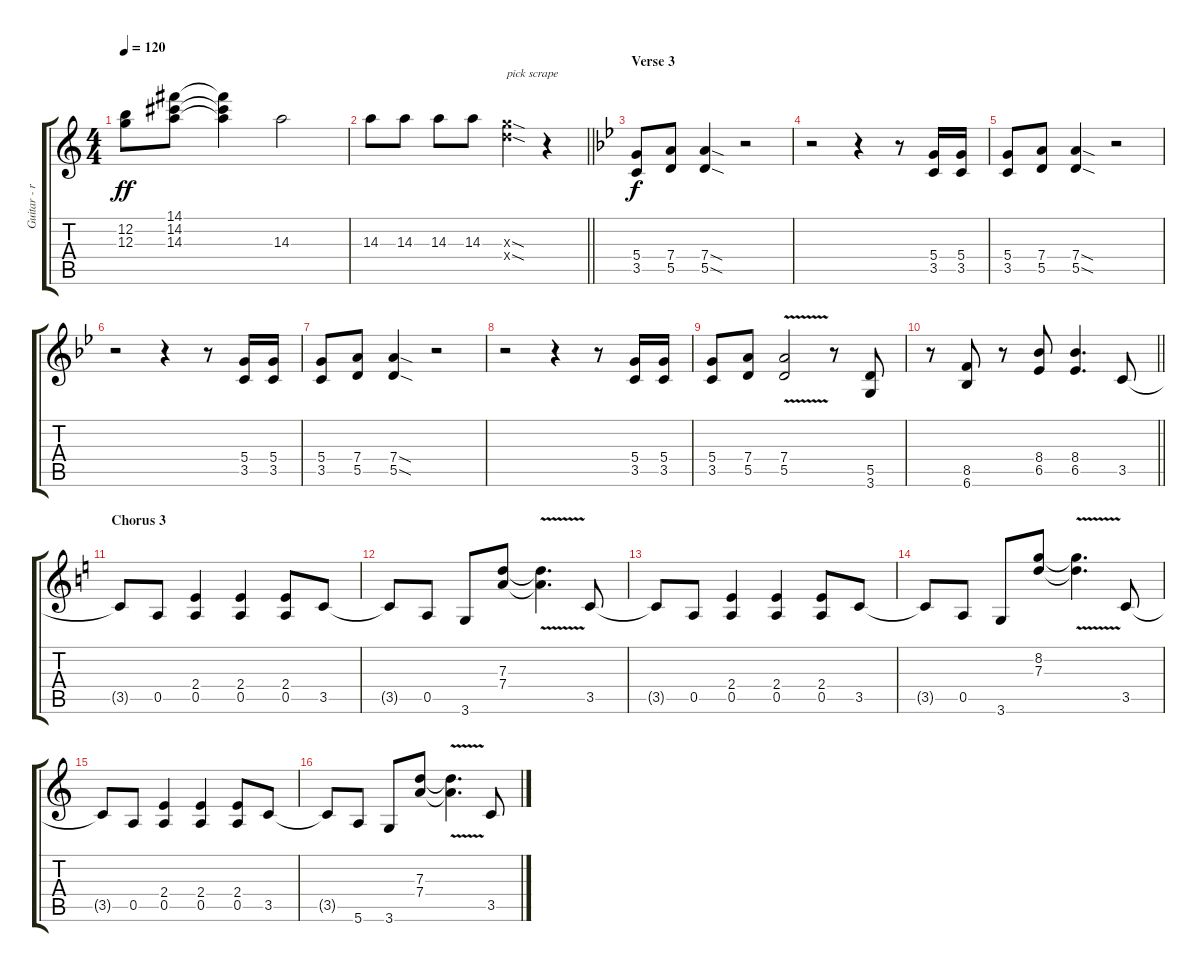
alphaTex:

\track ("Guitar - right" "Guitar - r") {instrument distortionguitar}
\staff {score tabs}
\tuning (E4 B3 G3 D3 A2 E2) {hide}
\ts (4 4)
\tempo 120
\clef g2
\ks c
(12.2 12.3).8{dy ff} (14.1 14.2 14.3).8 (14.1{t} 14.2{t} 14.3{t}).4 14.3.2 |
\barLineRight lightlight
14.3.8 14.3.8 14.3.8 14.3.8 (12.3{sod x} 12.4{sod x}).4{txt "pick scrape"} r.4 |
\section ("" "Verse 3")
\ks bb
(5.4 3.5).8{dy f} (7.4 5.5).8 (7.4{sod} 5.5{sod}).4 r.2 |
r.2 r.4 r.8 (5.4 3.5).16 (5.4 3.5).16 |
(5.4 3.5).8 (7.4 5.5).8 (7.4{sod} 5.5{sod}).4 r.2 |
r.2 r.4 r.8 (5.4 3.5).16 (5.4 3.5).16 |
(5.4 3.5).8 (7.4 5.5).8 (7.4{sod} 5.5{sod}).4 r.2 |
r.2 r.4 r.8 (5.4 3.5).16 (5.4 3.5).16 |
(5.4 3.5).8 (7.4 5.5).8 (7.4{v} 5.5{v}).2 r.8 (5.5 3.6).8 |
\barLineRight lightlight
r.8 (8.5 6.6).8 r.8 (8.4 6.5).8 (8.4 6.5).4{d} 3.5.8 |
\section ("" "Chorus 3")
\ks c
3.5{t}.8 0.5.8 (2.4 0.5).4 (2.4 0.5).4 (2.4 0.5).8 3.5.8 |
3.5{t}.8 0.5.8 3.6.8 (7.3 7.4).8 (7.3{v t} 7.4{v t}).4{d} 3.5.8 |
3.5{t}.8 0.5.8 (2.4 0.5).4 (2.4 0.5).4 (2.4 0.5).8 3.5.8 |
3.5{t}.8 0.5.8 3.6.8 (8.2 7.3).8 (8.2{v t} 7.3{v t}).4{d} 3.5.8 |
3.5{t}.8 0.5.8 (2.4 0.5).4 (2.4 0.5).4 (2.4 0.5).8 3.5.8 |
3.5{t}.8 5.6.8 3.6.8 (7.3 7.4).8 (7.3{v t} 7.4{v t}).4{d} 3.5.8
